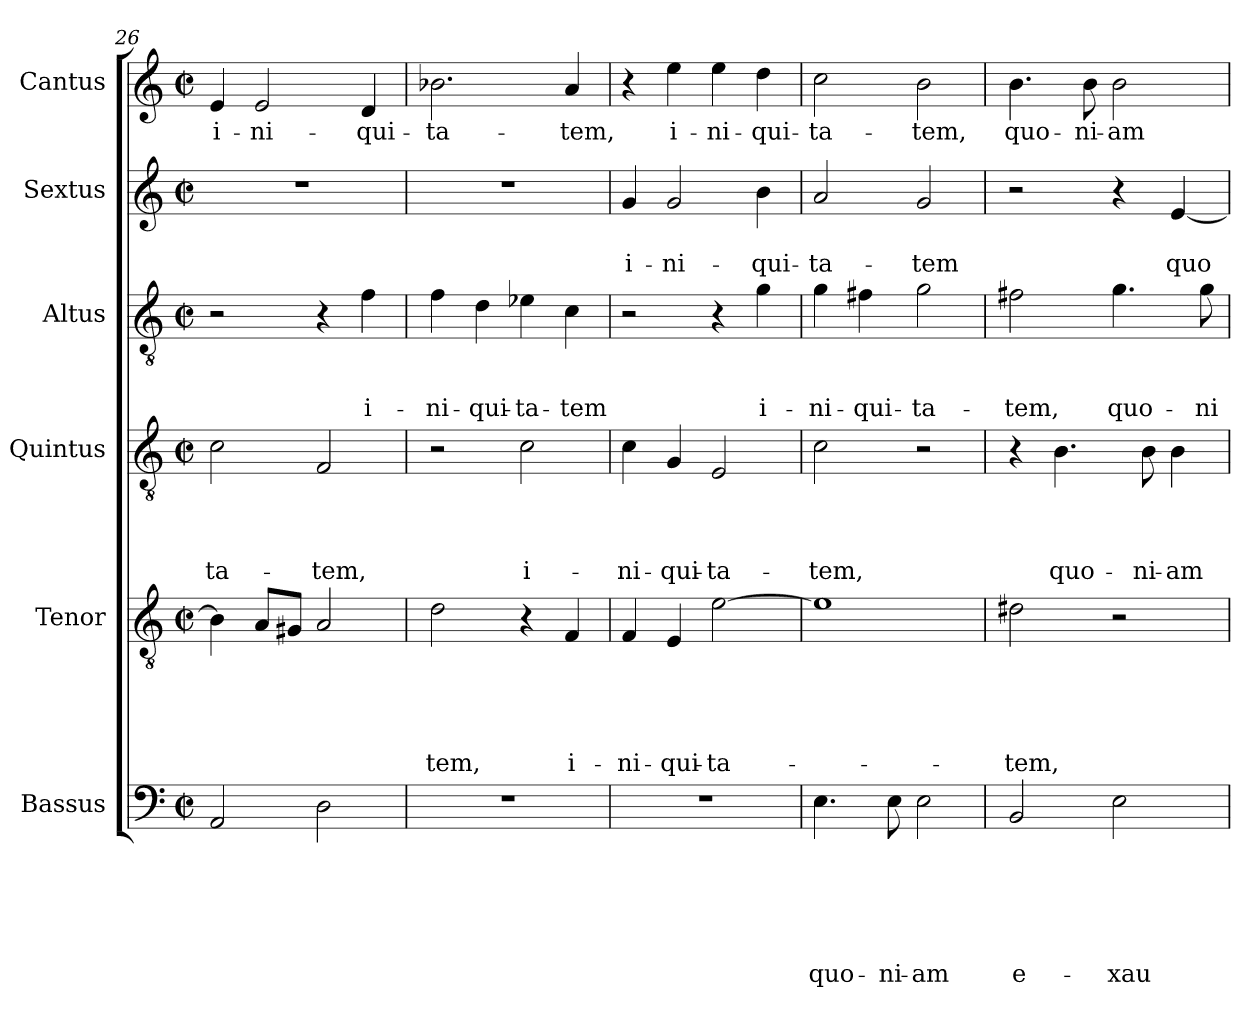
**kern	**text	**text	**text	**text	**text	**text	**kern	**text	**text	**text	**text	**text	**kern	**text	**text	**text	**text	**kern	**text	**text	**text	**kern	**text	**text	**kern	**text
*part6	*part6	*part6	*part6	*part6	*part6	*part6	*part5	*part5	*part5	*part5	*part5	*part5	*part4	*part4	*part4	*part4	*part4	*part3	*part3	*part3	*part3	*part2	*part2	*part2	*part1	*part1
*staff6	*staff6	*staff6	*staff6	*staff6	*staff6	*staff6	*staff5	*staff5	*staff5	*staff5	*staff5	*staff5	*staff4	*staff4	*staff4	*staff4	*staff4	*staff3	*staff3	*staff3	*staff3	*staff2	*staff2	*staff2	*staff1	*staff1
*I"Bassus	*	*	*	*	*	*	*I"Tenor	*	*	*	*	*	*I"Quintus	*	*	*	*	*I"Altus	*	*	*	*I"Sextus	*	*	*I"Cantus	*
*I'B.	*	*	*	*	*	*	*I'T.	*	*	*	*	*	*I'Q.	*	*	*	*	*I'A.	*	*	*	*I'S.	*	*	*I'C.	*
*clefF4	*	*	*	*	*	*	*clefGv2	*	*	*	*	*	*clefGv2	*	*	*	*	*clefGv2	*	*	*	*clefG2	*	*	*clefG2	*
*k[]	*	*	*	*	*	*	*k[]	*	*	*	*	*	*k[]	*	*	*	*	*k[]	*	*	*	*k[]	*	*	*k[]	*
*C:	*	*	*	*	*	*	*C:	*	*	*	*	*	*C:	*	*	*	*	*C:	*	*	*	*C:	*	*	*C:	*
*M2/2	*	*	*	*	*	*	*M2/2	*	*	*	*	*	*M2/2	*	*	*	*	*M2/2	*	*	*	*M2/2	*	*	*M2/2	*
*met(c|)	*	*	*	*	*	*	*met(c|)	*	*	*	*	*	*met(c|)	*	*	*	*	*met(c|)	*	*	*	*met(c|)	*	*	*met(c|)	*
=26	=26	=26	=26	=26	=26	=26	=26	=26	=26	=26	=26	=26	=26	=26	=26	=26	=26	=26	=26	=26	=26	=26	=26	=26	=26	=26
!	!	!	!	!	!	!	!	!	!	!	!	!	!	!	!	!	!LO:LY:b	!	!	!	!	!	!	!	!	!LO:LY:b
2AA/	.	.	.	.	.	.	4B\]	.	.	.	.	.	2c\	.	.	.	-ta-	2r	.	.	.	1r	.	.	4e/	-i-
!	!	!	!	!	!	!	!	!	!	!	!	!	!	!	!	!	!	!	!	!	!	!	!	!	!	!LO:LY:b
.	.	.	.	.	.	.	8A/L	.	.	.	.	.	.	.	.	.	.	.	.	.	.	.	.	.	2e/	-ni-
.	.	.	.	.	.	.	8G#X/J	.	.	.	.	.	.	.	.	.	.	.	.	.	.	.	.	.	.	.
!	!	!	!	!	!	!	!	!	!	!	!	!	!	!	!	!	!LO:LY:b	!	!	!	!	!	!	!	!	!
2D\	.	.	.	.	.	.	2A/	.	.	.	.	.	2F/	.	.	.	-tem,	4r	.	.	.	.	.	.	.	.
!	!	!	!	!	!	!	!	!	!	!	!	!	!	!	!	!	!	!	!	!	!LO:LY:b	!	!	!	!	!LO:LY:b
.	.	.	.	.	.	.	.	.	.	.	.	.	.	.	.	.	.	4f\	.	.	i-	.	.	.	4d/	-qui-
!!LO:LB:g=z
=27	=27	=27	=27	=27	=27	=27	=27	=27	=27	=27	=27	=27	=27	=27	=27	=27	=27	=27	=27	=27	=27	=27	=27	=27	=27	=27
!	!	!	!	!	!	!	!	!	!	!	!	!LO:LY:b	!	!	!	!	!	!	!	!	!LO:LY:b	!	!	!	!	!LO:LY:b
1r	.	.	.	.	.	.	2d\	.	.	.	.	-tem,	2r	.	.	.	.	4f\	.	.	-ni-	1r	.	.	2.b-X\	-ta-
!	!	!	!	!	!	!	!	!	!	!	!	!	!	!	!	!	!	!	!	!	!LO:LY:b	!	!	!	!	!
.	.	.	.	.	.	.	.	.	.	.	.	.	.	.	.	.	.	4d\	.	.	-qui-	.	.	.	.	.
!	!	!	!	!	!	!	!	!	!	!	!	!	!	!	!	!	!LO:LY:b	!	!	!	!LO:LY:b	!	!	!	!	!
.	.	.	.	.	.	.	4r	.	.	.	.	.	2c\	.	.	.	i-	4e-X\	.	.	-ta-	.	.	.	.	.
!	!	!	!	!	!	!	!	!	!	!	!	!LO:LY:b	!	!	!	!	!	!	!	!	!LO:LY:b	!	!	!	!	!LO:LY:b
.	.	.	.	.	.	.	4F/	.	.	.	.	i-	.	.	.	.	.	4c\	.	.	-tem	.	.	.	4a/	-tem,
=28	=28	=28	=28	=28	=28	=28	=28	=28	=28	=28	=28	=28	=28	=28	=28	=28	=28	=28	=28	=28	=28	=28	=28	=28	=28	=28
!	!	!	!	!	!	!	!	!	!	!	!	!LO:LY:b	!	!	!	!	!LO:LY:b	!	!	!	!	!	!	!LO:LY:b	!	!
1r	.	.	.	.	.	.	4F/	.	.	.	.	-ni-	4c\	.	.	.	-ni-	2r	.	.	.	4g/	.	i-	4r	.
!	!	!	!	!	!	!	!	!	!	!	!	!LO:LY:b	!	!	!	!	!LO:LY:b	!	!	!	!	!	!	!LO:LY:b	!	!LO:LY:b
.	.	.	.	.	.	.	4E/	.	.	.	.	-qui-	4G/	.	.	.	-qui-	.	.	.	.	2g/	.	-ni-	4ee\	i-
!	!	!	!	!	!	!	!	!	!	!	!	!LO:LY:b	!	!	!	!	!LO:LY:b	!	!	!	!	!	!	!	!	!LO:LY:b
.	.	.	.	.	.	.	[>2e\	.	.	.	.	-ta-	2E/	.	.	.	-ta-	4r	.	.	.	.	.	.	4ee\	-ni-
!	!	!	!	!	!	!	!	!	!	!	!	!	!	!	!	!	!	!	!	!	!LO:LY:b	!	!	!LO:LY:b	!	!LO:LY:b
.	.	.	.	.	.	.	.	.	.	.	.	.	.	.	.	.	.	4g\	.	.	i-	4b\	.	-qui-	4dd\	-qui-
=29	=29	=29	=29	=29	=29	=29	=29	=29	=29	=29	=29	=29	=29	=29	=29	=29	=29	=29	=29	=29	=29	=29	=29	=29	=29	=29
!	!	!	!	!	!	!LO:LY:b	!	!	!	!	!	!	!	!	!	!	!LO:LY:b	!	!	!	!LO:LY:b	!	!	!LO:LY:b	!	!LO:LY:b
4.E\	.	.	.	.	.	-quo-	1e]	.	.	.	.	.	2c\	.	.	.	-tem,	4g\	.	.	-ni-	2a/	.	-ta-	2cc\	-ta-
!	!	!	!	!	!	!	!	!	!	!	!	!	!	!	!	!	!	!	!	!	!LO:LY:b	!	!	!	!	!
.	.	.	.	.	.	.	.	.	.	.	.	.	.	.	.	.	.	4f#X\	.	.	-qui-	.	.	.	.	.
!	!	!	!	!	!	!LO:LY:b	!	!	!	!	!	!	!	!	!	!	!	!	!	!	!	!	!	!	!	!
8E\	.	.	.	.	.	-ni-	.	.	.	.	.	.	.	.	.	.	.	.	.	.	.	.	.	.	.	.
!	!	!	!	!	!	!LO:LY:b	!	!	!	!	!	!	!	!	!	!	!	!	!	!	!LO:LY:b	!	!	!LO:LY:b	!	!LO:LY:b
2E\	.	.	.	.	.	-am	.	.	.	.	.	.	2r	.	.	.	.	2g\	.	.	-ta-	2g/	.	-tem	2b\	-tem,
=30	=30	=30	=30	=30	=30	=30	=30	=30	=30	=30	=30	=30	=30	=30	=30	=30	=30	=30	=30	=30	=30	=30	=30	=30	=30	=30
!	!	!	!	!	!	!LO:LY:b	!	!	!	!	!	!LO:LY:b	!	!	!	!	!	!	!	!	!LO:LY:b	!	!	!	!	!LO:LY:b
2BB/	.	.	.	.	.	e-	2d#X\	.	.	.	.	-tem,	4r	.	.	.	.	2f#X\	.	.	-tem,	2r	.	.	4.b\	quo-
!	!	!	!	!	!	!	!	!	!	!	!	!	!	!	!	!	!LO:LY:b	!	!	!	!	!	!	!	!	!
.	.	.	.	.	.	.	.	.	.	.	.	.	4.B\	.	.	.	quo-	.	.	.	.	.	.	.	.	.
!	!	!	!	!	!	!	!	!	!	!	!	!	!	!	!	!	!	!	!	!	!	!	!	!	!	!LO:LY:b
.	.	.	.	.	.	.	.	.	.	.	.	.	.	.	.	.	.	.	.	.	.	.	.	.	8b\	-ni-
!	!	!	!	!	!	!LO:LY:b	!	!	!	!	!	!	!	!	!	!	!	!	!	!	!LO:LY:b	!	!	!	!	!LO:LY:b
2E\	.	.	.	.	.	-xau-	2r	.	.	.	.	.	.	.	.	.	.	4.g\	.	.	quo-	4r	.	.	2b\	-am
!	!	!	!	!	!	!	!	!	!	!	!	!	!	!	!	!	!LO:LY:b	!	!	!	!	!	!	!	!	!
.	.	.	.	.	.	.	.	.	.	.	.	.	8B\	.	.	.	-ni-	.	.	.	.	.	.	.	.	.
!	!	!	!	!	!	!	!	!	!	!	!	!	!	!	!	!	!LO:LY:b	!	!	!	!	!	!	!LO:LY:b	!	!
.	.	.	.	.	.	.	.	.	.	.	.	.	4B\	.	.	.	-am	.	.	.	.	[<4e/	.	quo-	.	.
!	!	!	!	!	!	!	!	!	!	!	!	!	!	!	!	!	!	!	!	!	!LO:LY:b	!	!	!	!	!
.	.	.	.	.	.	.	.	.	.	.	.	.	.	.	.	.	.	8g\	.	.	-ni-	.	.	.	.	.
=	=	=	=	=	=	=	=	=	=	=	=	=	=	=	=	=	=	=	=	=	=	=	=	=	=	=
*-	*-	*-	*-	*-	*-	*-	*-	*-	*-	*-	*-	*-	*-	*-	*-	*-	*-	*-	*-	*-	*-	*-	*-	*-	*-	*-
